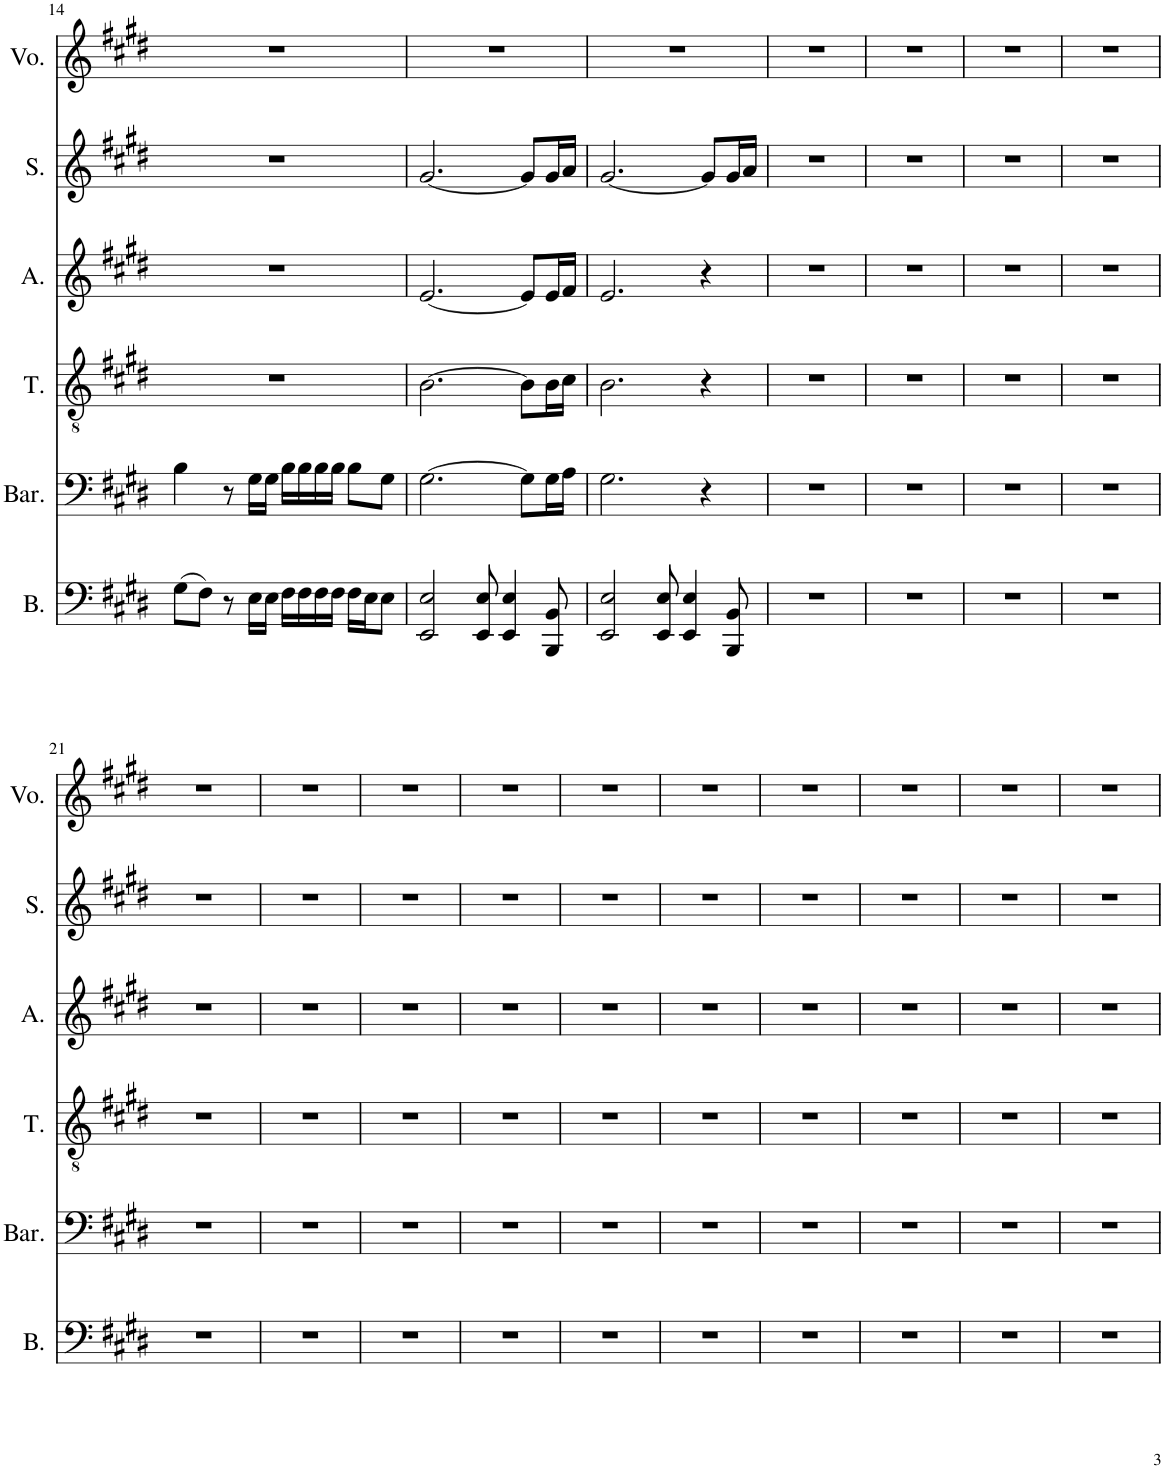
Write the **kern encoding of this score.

**kern	**kern	**kern	**kern	**kern	**kern
*part6	*part5	*part4	*part3	*part2	*part1
*staff6	*staff5	*staff4	*staff3	*staff2	*staff1
*I"Bass	*I"Baritone	*I"Tenor	*I"Alto	*I"Soprano	*I"Voice
*I'B.	*I'Bar.	*I'T.	*I'A.	*I'S.	*I'Vo.
!!LO:PB:g=z
*clefF4	*clefF4	*clefGv2	*clefG2	*clefG2	*clefG2
*k[f#c#g#d#]	*k[f#c#g#d#]	*k[f#c#g#d#]	*k[f#c#g#d#]	*k[f#c#g#d#]	*k[f#c#g#d#]
*M4/4	*M4/4	*M4/4	*M4/4	*M4/4	*M4/4
=14	=14	=14	=14	=14	=14
(8G#\L	4B\	1r	1r	1r	1r
8F#\J)	.	.	.	.	.
8r	8r	.	.	.	.
16E\LL	16G#\LL	.	.	.	.
16E\JJ	16G#\JJ	.	.	.	.
16F#\LL	16B\LL	.	.	.	.
16F#\	16B\	.	.	.	.
16F#\	16B\	.	.	.	.
16F#\JJ	16B\JJ	.	.	.	.
16F#\LL	8B\L	.	.	.	.
16E\J	.	.	.	.	.
8E\J	8G#\J	.	.	.	.
=15	=15	=15	=15	=15	=15
2EE/ 2E/	[2.G#\	[2.B\	[2.e/	[2.g#/	1r
8EE/ 8E/	.	.	.	.	.
4EE/ 4E/	.	.	.	.	.
.	8G#\L]	8B\L]	8e/L]	8g#/L]	.
8BBB/ 8BB/	16G#\L	16B\L	16e/L	16g#/L	.
.	16A\JJ	16c#\JJ	16f#/JJ	16a/JJ	.
=16	=16	=16	=16	=16	=16
2EE/ 2E/	2.G#\	2.B\	2.e/	[2.g#/	1r
8EE/ 8E/	.	.	.	.	.
4EE/ 4E/	.	.	.	.	.
.	4r	4r	4r	8g#/L]	.
8BBB/ 8BB/	.	.	.	16g#/L	.
.	.	.	.	16a/JJ	.
=17	=17	=17	=17	=17	=17
1r	1r	1r	1r	1r	1r
=18	=18	=18	=18	=18	=18
1r	1r	1r	1r	1r	1r
=19	=19	=19	=19	=19	=19
1r	1r	1r	1r	1r	1r
=20	=20	=20	=20	=20	=20
1r	1r	1r	1r	1r	1r
!!LO:LB:g=z
=21	=21	=21	=21	=21	=21
1r	1r	1r	1r	1r	1r
=22	=22	=22	=22	=22	=22
1r	1r	1r	1r	1r	1r
=23	=23	=23	=23	=23	=23
1r	1r	1r	1r	1r	1r
=24	=24	=24	=24	=24	=24
1r	1r	1r	1r	1r	1r
=25	=25	=25	=25	=25	=25
1r	1r	1r	1r	1r	1r
=26	=26	=26	=26	=26	=26
1r	1r	1r	1r	1r	1r
=27	=27	=27	=27	=27	=27
1r	1r	1r	1r	1r	1r
=28	=28	=28	=28	=28	=28
1r	1r	1r	1r	1r	1r
=29	=29	=29	=29	=29	=29
1r	1r	1r	1r	1r	1r
=30	=30	=30	=30	=30	=30
1r	1r	1r	1r	1r	1r
=	=	=	=	=	=
*-	*-	*-	*-	*-	*-
